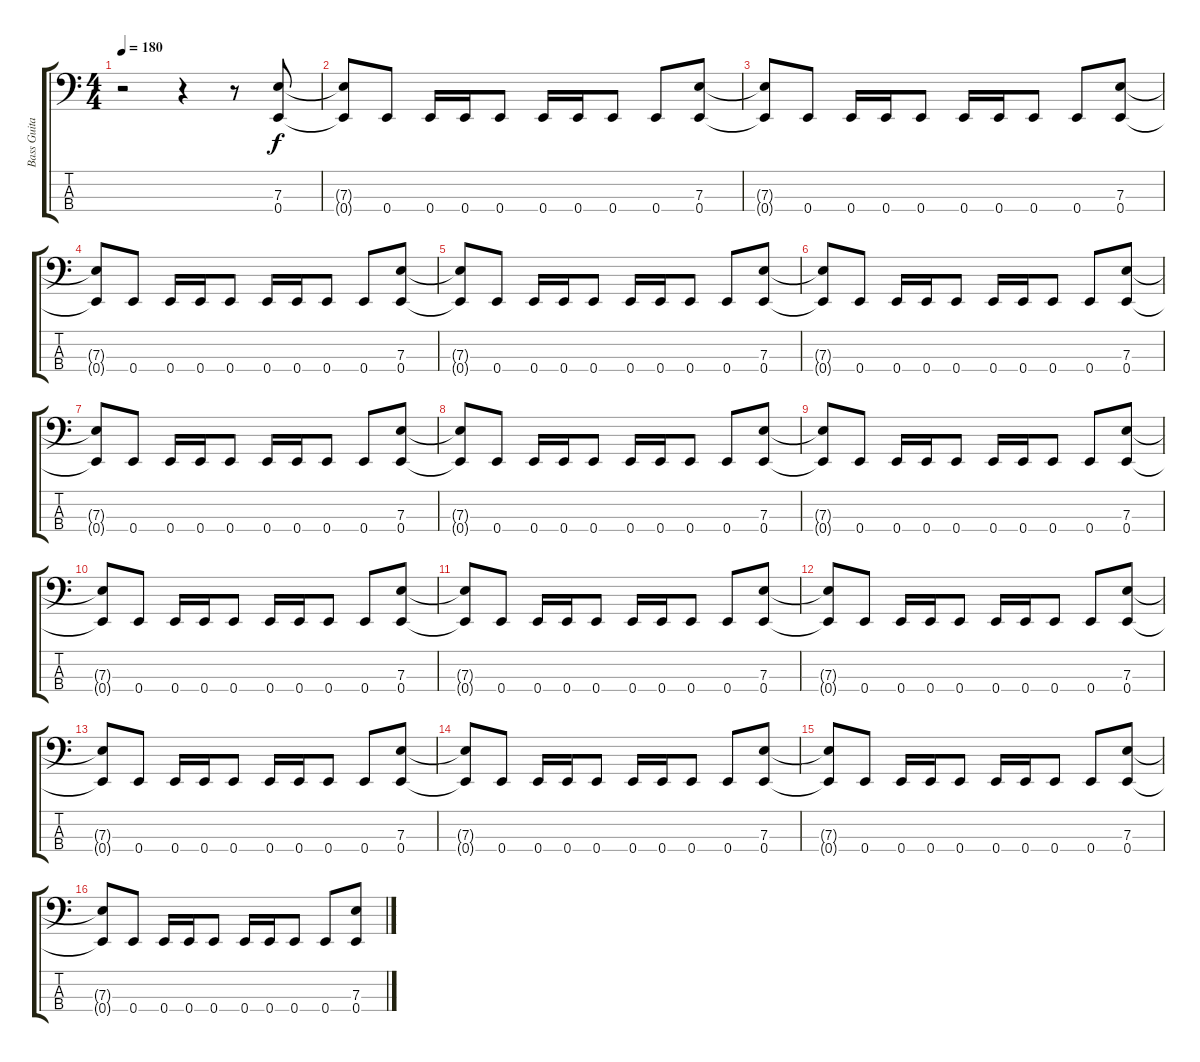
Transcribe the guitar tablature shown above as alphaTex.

\track ("Bass Guitar - Jason" "Bass Guita") {instrument electricbasspick}
\staff {score tabs}
\tuning (G2 D2 A1 E1) {hide}
\ts (4 4)
\tempo 180
\clef f4
\ks c
r.2{dy f instrument electricbasspick} r.4 r.8 (7.3 0.4).8 |
(7.3{t} 0.4{t}).8 0.4.8 0.4.16 0.4.16 0.4.8 0.4.16 0.4.16 0.4.8 0.4.8 (7.3 0.4).8 |
(7.3{t} 0.4{t}).8 0.4.8 0.4.16 0.4.16 0.4.8 0.4.16 0.4.16 0.4.8 0.4.8 (7.3 0.4).8 |
(7.3{t} 0.4{t}).8 0.4.8 0.4.16 0.4.16 0.4.8 0.4.16 0.4.16 0.4.8 0.4.8 (7.3 0.4).8 |
(7.3{t} 0.4{t}).8 0.4.8 0.4.16 0.4.16 0.4.8 0.4.16 0.4.16 0.4.8 0.4.8 (7.3 0.4).8 |
(7.3{t} 0.4{t}).8 0.4.8 0.4.16 0.4.16 0.4.8 0.4.16 0.4.16 0.4.8 0.4.8 (7.3 0.4).8 |
(7.3{t} 0.4{t}).8 0.4.8 0.4.16 0.4.16 0.4.8 0.4.16 0.4.16 0.4.8 0.4.8 (7.3 0.4).8 |
(7.3{t} 0.4{t}).8 0.4.8 0.4.16 0.4.16 0.4.8 0.4.16 0.4.16 0.4.8 0.4.8 (7.3 0.4).8 |
(7.3{t} 0.4{t}).8 0.4.8 0.4.16 0.4.16 0.4.8 0.4.16 0.4.16 0.4.8 0.4.8 (7.3 0.4).8 |
(7.3{t} 0.4{t}).8 0.4.8 0.4.16 0.4.16 0.4.8 0.4.16 0.4.16 0.4.8 0.4.8 (7.3 0.4).8 |
(7.3{t} 0.4{t}).8 0.4.8 0.4.16 0.4.16 0.4.8 0.4.16 0.4.16 0.4.8 0.4.8 (7.3 0.4).8 |
(7.3{t} 0.4{t}).8 0.4.8 0.4.16 0.4.16 0.4.8 0.4.16 0.4.16 0.4.8 0.4.8 (7.3 0.4).8 |
(7.3{t} 0.4{t}).8 0.4.8 0.4.16 0.4.16 0.4.8 0.4.16 0.4.16 0.4.8 0.4.8 (7.3 0.4).8 |
(7.3{t} 0.4{t}).8 0.4.8 0.4.16 0.4.16 0.4.8 0.4.16 0.4.16 0.4.8 0.4.8 (7.3 0.4).8 |
(7.3{t} 0.4{t}).8 0.4.8 0.4.16 0.4.16 0.4.8 0.4.16 0.4.16 0.4.8 0.4.8 (7.3 0.4).8 |
(7.3{t} 0.4{t}).8 0.4.8 0.4.16 0.4.16 0.4.8 0.4.16 0.4.16 0.4.8 0.4.8 (7.3 0.4).8
